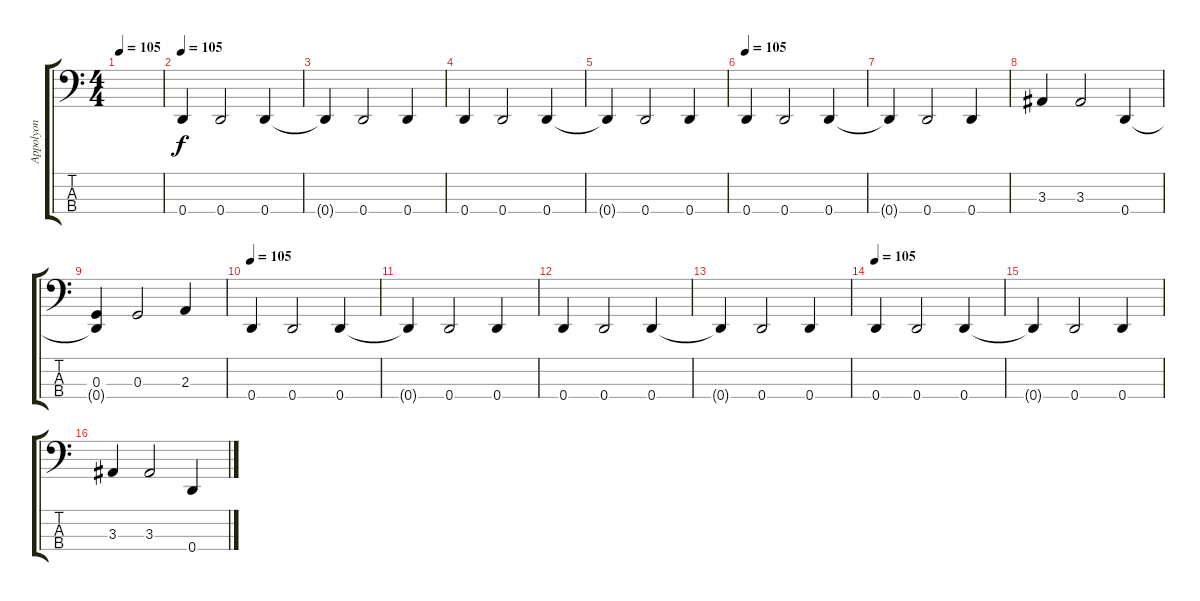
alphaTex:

\track ("Appolyon" "Appolyon") {instrument electricbassfinger}
\staff {score tabs}
\tuning (F2 C2 G1 D1) {hide}
\ts (4 4)
\tempo 105
\clef f4
\ks c
|
\tempo 105
0.4.4 0.4.2 0.4.4 |
0.4{t}.4 0.4.2 0.4.4 |
0.4.4 0.4.2 0.4.4 |
0.4{t}.4 0.4.2 0.4.4 |
\tempo 105
0.4.4 0.4.2 0.4.4 |
0.4{t}.4 0.4.2 0.4.4 |
3.3.4 3.3.2 0.4.4 |
(0.3 0.4{t}).4 0.3.2 2.3.4 |
\tempo 105
0.4.4 0.4.2 0.4.4 |
0.4{t}.4 0.4.2 0.4.4 |
0.4.4 0.4.2 0.4.4 |
0.4{t}.4 0.4.2 0.4.4 |
\tempo 105
0.4.4 0.4.2 0.4.4 |
0.4{t}.4 0.4.2 0.4.4 |
3.3.4 3.3.2 0.4.4
